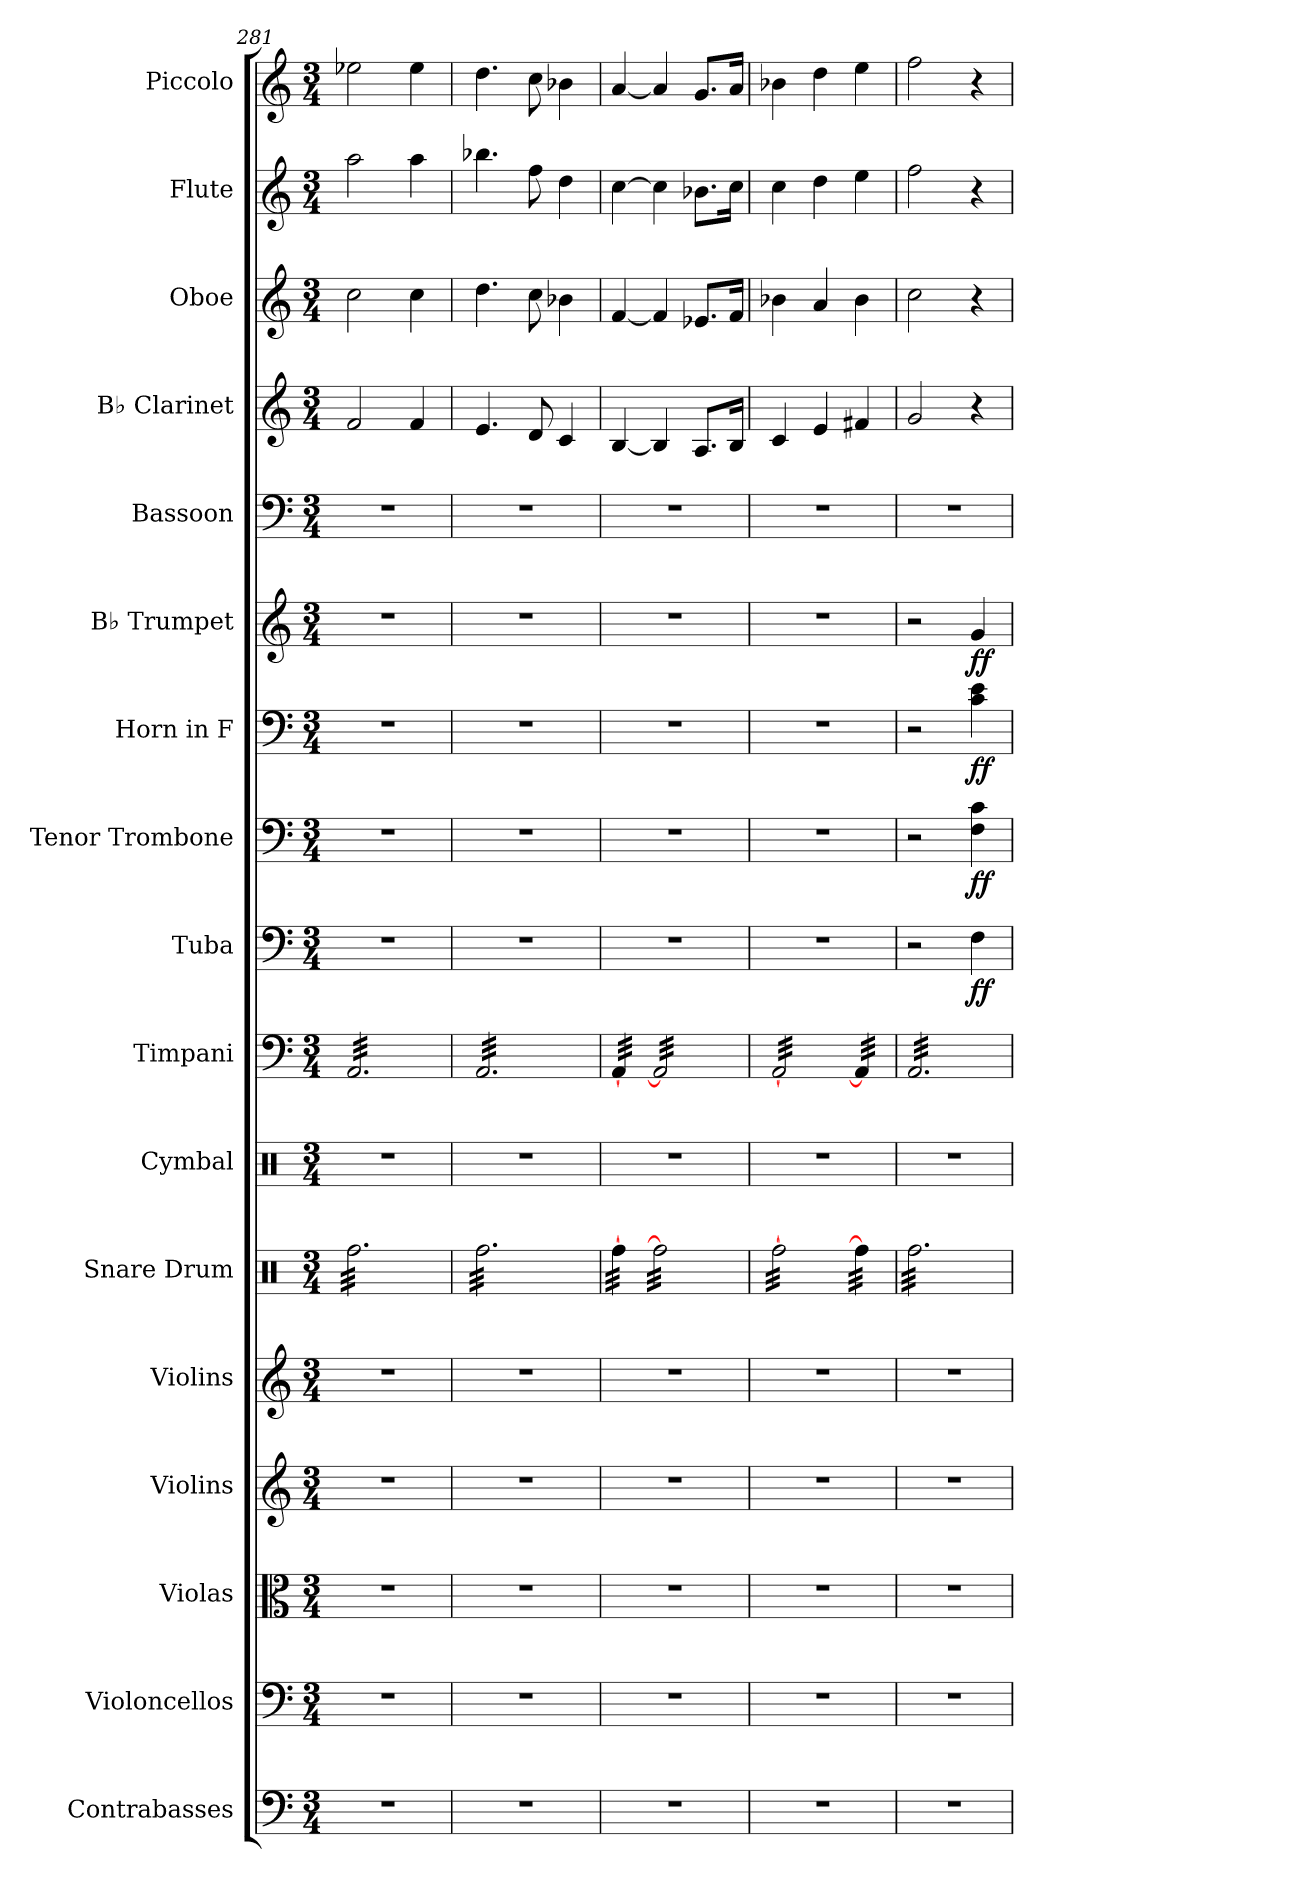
**kern	**kern	**kern	**kern	**kern	**kern	**kern	**kern	**kern	**dynam	**kern	**dynam	**kern	**dynam	**kern	**dynam	**kern	**kern	**kern	**kern	**kern
*part17	*part16	*part15	*part14	*part13	*part12	*part11	*part10	*part9	*part9	*part8	*part8	*part7	*part7	*part6	*part6	*part5	*part4	*part3	*part2	*part1
*staff17	*staff16	*staff15	*staff14	*staff13	*staff12	*staff11	*staff10	*staff9	*staff9	*staff8	*staff8	*staff7	*staff7	*staff6	*staff6	*staff5	*staff4	*staff3	*staff2	*staff1
*I"Contrabasses	*I"Violoncellos	*I"Violas	*I"Violins	*I"Violins	*I"Snare Drum	*I"Cymbal	*I"Timpani	*I"Tuba	*	*I"Tenor Trombone	*	*I"Horn in F	*	*I"B♭ Trumpet	*	*I"Bassoon	*I"B♭ Clarinet	*I"Oboe	*I"Flute	*I"Piccolo
*I'Cbs.	*I'Vcs.	*I'Vlas.	*I'Vlns.	*I'Vlns.	*I'S.D.	*I'Cym.	*I'Timp.	*I'Tba.	*	*I'T. Tbn.	*	*	*	*I'B♭ Tpt.	*	*I'Bsn.	*I'B♭ Cl.	*I'Ob.	*I'Fl.	*I'Picc.
*clefF4	*clefF4	*clefC3	*clefG2	*clefG2	*clefX	*clefX	*clefF4	*clefF4	*	*clefF4	*	*clefF4	*	*clefG2	*	*clefF4	*clefG2	*clefG2	*clefG2	*clefG2
*ITrd7c12	*	*	*	*	*	*	*	*	*	*	*	*ITrd4c7	*	*ITrd1c2	*	*	*ITrd1c2	*	*	*ITrd-7c-12
*k[]	*k[]	*k[]	*k[]	*k[]	*k[]	*k[]	*k[]	*k[]	*	*k[]	*	*k[b-]	*	*k[b-e-]	*	*k[]	*k[b-e-]	*k[]	*k[]	*k[]
*M3/4	*M3/4	*M3/4	*M3/4	*M3/4	*M3/4	*M3/4	*M3/4	*M3/4	*	*M3/4	*	*M3/4	*	*M3/4	*	*M3/4	*M3/4	*M3/4	*M3/4	*M3/4
=281	=281	=281	=281	=281	=281	=281	=281	=281	=281	=281	=281	=281	=281	=281	=281	=281	=281	=281	=281	=281
*	*	*	*	*	*tremolo	*	*	*	*	*	*	*	*	*	*	*	*	*	*	*
*	*	*	*	*	*	*	*tremolo	*	*	*	*	*	*	*	*	*	*	*	*	*
2.r	2.r	2.r	2.r	2.r	32Rff\LLL	2.r	32AA/LLL	2.r	.	2.r	.	2.r	.	2.r	.	2.r	2e-/	2cc\	2aa\	2eee-X\
.	.	.	.	.	32Rff\	.	32AA/	.	.	.	.	.	.	.	.	.	.	.	.	.
.	.	.	.	.	32Rff\	.	32AA/	.	.	.	.	.	.	.	.	.	.	.	.	.
.	.	.	.	.	32Rff\	.	32AA/	.	.	.	.	.	.	.	.	.	.	.	.	.
.	.	.	.	.	32Rff\	.	32AA/	.	.	.	.	.	.	.	.	.	.	.	.	.
.	.	.	.	.	32Rff\	.	32AA/	.	.	.	.	.	.	.	.	.	.	.	.	.
.	.	.	.	.	32Rff\	.	32AA/	.	.	.	.	.	.	.	.	.	.	.	.	.
.	.	.	.	.	32Rff\	.	32AA/	.	.	.	.	.	.	.	.	.	.	.	.	.
.	.	.	.	.	32Rff\	.	32AA/	.	.	.	.	.	.	.	.	.	.	.	.	.
.	.	.	.	.	32Rff\	.	32AA/	.	.	.	.	.	.	.	.	.	.	.	.	.
.	.	.	.	.	32Rff\	.	32AA/	.	.	.	.	.	.	.	.	.	.	.	.	.
.	.	.	.	.	32Rff\	.	32AA/	.	.	.	.	.	.	.	.	.	.	.	.	.
.	.	.	.	.	32Rff\	.	32AA/	.	.	.	.	.	.	.	.	.	.	.	.	.
.	.	.	.	.	32Rff\	.	32AA/	.	.	.	.	.	.	.	.	.	.	.	.	.
.	.	.	.	.	32Rff\	.	32AA/	.	.	.	.	.	.	.	.	.	.	.	.	.
.	.	.	.	.	32Rff\	.	32AA/	.	.	.	.	.	.	.	.	.	.	.	.	.
.	.	.	.	.	32Rff\	.	32AA/	.	.	.	.	.	.	.	.	.	4e-/	4cc\	4aa\	4eee-\
.	.	.	.	.	32Rff\	.	32AA/	.	.	.	.	.	.	.	.	.	.	.	.	.
.	.	.	.	.	32Rff\	.	32AA/	.	.	.	.	.	.	.	.	.	.	.	.	.
.	.	.	.	.	32Rff\	.	32AA/	.	.	.	.	.	.	.	.	.	.	.	.	.
.	.	.	.	.	32Rff\	.	32AA/	.	.	.	.	.	.	.	.	.	.	.	.	.
.	.	.	.	.	32Rff\	.	32AA/	.	.	.	.	.	.	.	.	.	.	.	.	.
.	.	.	.	.	32Rff\	.	32AA/	.	.	.	.	.	.	.	.	.	.	.	.	.
.	.	.	.	.	32Rff\JJJ	.	32AA/JJJ	.	.	.	.	.	.	.	.	.	.	.	.	.
=282	=282	=282	=282	=282	=282	=282	=282	=282	=282	=282	=282	=282	=282	=282	=282	=282	=282	=282	=282	=282
2.r	2.r	2.r	2.r	2.r	32Rff\LLL	2.r	32AA/LLL	2.r	.	2.r	.	2.r	.	2.r	.	2.r	4.d/	4.dd\	4.bb-X\	4.ddd\
.	.	.	.	.	32Rff\	.	32AA/	.	.	.	.	.	.	.	.	.	.	.	.	.
.	.	.	.	.	32Rff\	.	32AA/	.	.	.	.	.	.	.	.	.	.	.	.	.
.	.	.	.	.	32Rff\	.	32AA/	.	.	.	.	.	.	.	.	.	.	.	.	.
.	.	.	.	.	32Rff\	.	32AA/	.	.	.	.	.	.	.	.	.	.	.	.	.
.	.	.	.	.	32Rff\	.	32AA/	.	.	.	.	.	.	.	.	.	.	.	.	.
.	.	.	.	.	32Rff\	.	32AA/	.	.	.	.	.	.	.	.	.	.	.	.	.
.	.	.	.	.	32Rff\	.	32AA/	.	.	.	.	.	.	.	.	.	.	.	.	.
.	.	.	.	.	32Rff\	.	32AA/	.	.	.	.	.	.	.	.	.	.	.	.	.
.	.	.	.	.	32Rff\	.	32AA/	.	.	.	.	.	.	.	.	.	.	.	.	.
.	.	.	.	.	32Rff\	.	32AA/	.	.	.	.	.	.	.	.	.	.	.	.	.
.	.	.	.	.	32Rff\	.	32AA/	.	.	.	.	.	.	.	.	.	.	.	.	.
.	.	.	.	.	32Rff\	.	32AA/	.	.	.	.	.	.	.	.	.	8c/	8cc\	8ff\	8ccc\
.	.	.	.	.	32Rff\	.	32AA/	.	.	.	.	.	.	.	.	.	.	.	.	.
.	.	.	.	.	32Rff\	.	32AA/	.	.	.	.	.	.	.	.	.	.	.	.	.
.	.	.	.	.	32Rff\	.	32AA/	.	.	.	.	.	.	.	.	.	.	.	.	.
.	.	.	.	.	32Rff\	.	32AA/	.	.	.	.	.	.	.	.	.	4B-/	4b-X\	4dd\	4bb-X\
.	.	.	.	.	32Rff\	.	32AA/	.	.	.	.	.	.	.	.	.	.	.	.	.
.	.	.	.	.	32Rff\	.	32AA/	.	.	.	.	.	.	.	.	.	.	.	.	.
.	.	.	.	.	32Rff\	.	32AA/	.	.	.	.	.	.	.	.	.	.	.	.	.
.	.	.	.	.	32Rff\	.	32AA/	.	.	.	.	.	.	.	.	.	.	.	.	.
.	.	.	.	.	32Rff\	.	32AA/	.	.	.	.	.	.	.	.	.	.	.	.	.
.	.	.	.	.	32Rff\	.	32AA/	.	.	.	.	.	.	.	.	.	.	.	.	.
.	.	.	.	.	32Rff\JJJ	.	32AA/JJJ	.	.	.	.	.	.	.	.	.	.	.	.	.
=283	=283	=283	=283	=283	=283	=283	=283	=283	=283	=283	=283	=283	=283	=283	=283	=283	=283	=283	=283	=283
2.r	2.r	2.r	2.r	2.r	[32Rff\LLL	2.r	[32AA/LLL	2.r	.	2.r	.	2.r	.	2.r	.	2.r	[4A/	[4f/	[4cc\	[4aa/
.	.	.	.	.	32Rff\	.	32AA/	.	.	.	.	.	.	.	.	.	.	.	.	.
.	.	.	.	.	32Rff\	.	32AA/	.	.	.	.	.	.	.	.	.	.	.	.	.
.	.	.	.	.	32Rff\	.	32AA/	.	.	.	.	.	.	.	.	.	.	.	.	.
.	.	.	.	.	32Rff\	.	32AA/	.	.	.	.	.	.	.	.	.	.	.	.	.
.	.	.	.	.	32Rff\	.	32AA/	.	.	.	.	.	.	.	.	.	.	.	.	.
.	.	.	.	.	32Rff\	.	32AA/	.	.	.	.	.	.	.	.	.	.	.	.	.
.	.	.	.	.	32Rff\JJJ	.	32AA/JJJ	.	.	.	.	.	.	.	.	.	.	.	.	.
.	.	.	.	.	32Rff\]LLL	.	32AA/]LLL	.	.	.	.	.	.	.	.	.	4A/]	4f/]	4cc\]	4aa/]
.	.	.	.	.	32Rff\	.	32AA/	.	.	.	.	.	.	.	.	.	.	.	.	.
.	.	.	.	.	32Rff\	.	32AA/	.	.	.	.	.	.	.	.	.	.	.	.	.
.	.	.	.	.	32Rff\	.	32AA/	.	.	.	.	.	.	.	.	.	.	.	.	.
.	.	.	.	.	32Rff\	.	32AA/	.	.	.	.	.	.	.	.	.	.	.	.	.
.	.	.	.	.	32Rff\	.	32AA/	.	.	.	.	.	.	.	.	.	.	.	.	.
.	.	.	.	.	32Rff\	.	32AA/	.	.	.	.	.	.	.	.	.	.	.	.	.
.	.	.	.	.	32Rff\	.	32AA/	.	.	.	.	.	.	.	.	.	.	.	.	.
.	.	.	.	.	32Rff\	.	32AA/	.	.	.	.	.	.	.	.	.	8.G/L	8.e-X/L	8.b-X\L	8.gg/L
.	.	.	.	.	32Rff\	.	32AA/	.	.	.	.	.	.	.	.	.	.	.	.	.
.	.	.	.	.	32Rff\	.	32AA/	.	.	.	.	.	.	.	.	.	.	.	.	.
.	.	.	.	.	32Rff\	.	32AA/	.	.	.	.	.	.	.	.	.	.	.	.	.
.	.	.	.	.	32Rff\	.	32AA/	.	.	.	.	.	.	.	.	.	.	.	.	.
.	.	.	.	.	32Rff\	.	32AA/	.	.	.	.	.	.	.	.	.	.	.	.	.
.	.	.	.	.	32Rff\	.	32AA/	.	.	.	.	.	.	.	.	.	16A/Jk	16f/Jk	16cc\Jk	16aa/Jk
.	.	.	.	.	32Rff\JJJ	.	32AA/JJJ	.	.	.	.	.	.	.	.	.	.	.	.	.
=284	=284	=284	=284	=284	=284	=284	=284	=284	=284	=284	=284	=284	=284	=284	=284	=284	=284	=284	=284	=284
2.r	2.r	2.r	2.r	2.r	[32Rff\LLL	2.r	[32AA/LLL	2.r	.	2.r	.	2.r	.	2.r	.	2.r	4B-/	4b-X\	4cc\	4bb-X\
.	.	.	.	.	32Rff\	.	32AA/	.	.	.	.	.	.	.	.	.	.	.	.	.
.	.	.	.	.	32Rff\	.	32AA/	.	.	.	.	.	.	.	.	.	.	.	.	.
.	.	.	.	.	32Rff\	.	32AA/	.	.	.	.	.	.	.	.	.	.	.	.	.
.	.	.	.	.	32Rff\	.	32AA/	.	.	.	.	.	.	.	.	.	.	.	.	.
.	.	.	.	.	32Rff\	.	32AA/	.	.	.	.	.	.	.	.	.	.	.	.	.
.	.	.	.	.	32Rff\	.	32AA/	.	.	.	.	.	.	.	.	.	.	.	.	.
.	.	.	.	.	32Rff\	.	32AA/	.	.	.	.	.	.	.	.	.	.	.	.	.
.	.	.	.	.	32Rff\	.	32AA/	.	.	.	.	.	.	.	.	.	4d/	4a/	4dd\	4ddd\
.	.	.	.	.	32Rff\	.	32AA/	.	.	.	.	.	.	.	.	.	.	.	.	.
.	.	.	.	.	32Rff\	.	32AA/	.	.	.	.	.	.	.	.	.	.	.	.	.
.	.	.	.	.	32Rff\	.	32AA/	.	.	.	.	.	.	.	.	.	.	.	.	.
.	.	.	.	.	32Rff\	.	32AA/	.	.	.	.	.	.	.	.	.	.	.	.	.
.	.	.	.	.	32Rff\	.	32AA/	.	.	.	.	.	.	.	.	.	.	.	.	.
.	.	.	.	.	32Rff\	.	32AA/	.	.	.	.	.	.	.	.	.	.	.	.	.
.	.	.	.	.	32Rff\JJJ	.	32AA/JJJ	.	.	.	.	.	.	.	.	.	.	.	.	.
.	.	.	.	.	32Rff\]LLL	.	32AA/]LLL	.	.	.	.	.	.	.	.	.	4en/	4b-\	4ee\	4eee\
.	.	.	.	.	32Rff\	.	32AA/	.	.	.	.	.	.	.	.	.	.	.	.	.
.	.	.	.	.	32Rff\	.	32AA/	.	.	.	.	.	.	.	.	.	.	.	.	.
.	.	.	.	.	32Rff\	.	32AA/	.	.	.	.	.	.	.	.	.	.	.	.	.
.	.	.	.	.	32Rff\	.	32AA/	.	.	.	.	.	.	.	.	.	.	.	.	.
.	.	.	.	.	32Rff\	.	32AA/	.	.	.	.	.	.	.	.	.	.	.	.	.
.	.	.	.	.	32Rff\	.	32AA/	.	.	.	.	.	.	.	.	.	.	.	.	.
.	.	.	.	.	32Rff\JJJ	.	32AA/JJJ	.	.	.	.	.	.	.	.	.	.	.	.	.
=285	=285	=285	=285	=285	=285	=285	=285	=285	=285	=285	=285	=285	=285	=285	=285	=285	=285	=285	=285	=285
2.r	2.r	2.r	2.r	2.r	32Rff\LLL	2.r	32AA/LLL	2r	.	2r	.	2r	.	2r	.	2.r	2f/	2cc\	2ff\	2fff\
.	.	.	.	.	32Rff\	.	32AA/	.	.	.	.	.	.	.	.	.	.	.	.	.
.	.	.	.	.	32Rff\	.	32AA/	.	.	.	.	.	.	.	.	.	.	.	.	.
.	.	.	.	.	32Rff\	.	32AA/	.	.	.	.	.	.	.	.	.	.	.	.	.
.	.	.	.	.	32Rff\	.	32AA/	.	.	.	.	.	.	.	.	.	.	.	.	.
.	.	.	.	.	32Rff\	.	32AA/	.	.	.	.	.	.	.	.	.	.	.	.	.
.	.	.	.	.	32Rff\	.	32AA/	.	.	.	.	.	.	.	.	.	.	.	.	.
.	.	.	.	.	32Rff\	.	32AA/	.	.	.	.	.	.	.	.	.	.	.	.	.
.	.	.	.	.	32Rff\	.	32AA/	.	.	.	.	.	.	.	.	.	.	.	.	.
.	.	.	.	.	32Rff\	.	32AA/	.	.	.	.	.	.	.	.	.	.	.	.	.
.	.	.	.	.	32Rff\	.	32AA/	.	.	.	.	.	.	.	.	.	.	.	.	.
.	.	.	.	.	32Rff\	.	32AA/	.	.	.	.	.	.	.	.	.	.	.	.	.
.	.	.	.	.	32Rff\	.	32AA/	.	.	.	.	.	.	.	.	.	.	.	.	.
.	.	.	.	.	32Rff\	.	32AA/	.	.	.	.	.	.	.	.	.	.	.	.	.
.	.	.	.	.	32Rff\	.	32AA/	.	.	.	.	.	.	.	.	.	.	.	.	.
.	.	.	.	.	32Rff\	.	32AA/	.	.	.	.	.	.	.	.	.	.	.	.	.
!	!	!	!	!	!	!	!	!	!LO:DY:b	!	!LO:DY:b	!	!LO:DY:b	!	!LO:DY:b	!	!	!	!	!
.	.	.	.	.	32Rff\	.	32AA/	4F\	ff	4F\ 4c\	ff	4F\ 4A\	ff	4f/	ff	.	4r	4r	4r	4r
.	.	.	.	.	32Rff\	.	32AA/	.	.	.	.	.	.	.	.	.	.	.	.	.
.	.	.	.	.	32Rff\	.	32AA/	.	.	.	.	.	.	.	.	.	.	.	.	.
.	.	.	.	.	32Rff\	.	32AA/	.	.	.	.	.	.	.	.	.	.	.	.	.
.	.	.	.	.	32Rff\	.	32AA/	.	.	.	.	.	.	.	.	.	.	.	.	.
.	.	.	.	.	32Rff\	.	32AA/	.	.	.	.	.	.	.	.	.	.	.	.	.
.	.	.	.	.	32Rff\	.	32AA/	.	.	.	.	.	.	.	.	.	.	.	.	.
.	.	.	.	.	32Rff\JJJ	.	32AA/JJJ	.	.	.	.	.	.	.	.	.	.	.	.	.
*	*	*	*	*	*	*	*Xtremolo	*	*	*	*	*	*	*	*	*	*	*	*	*
*	*	*	*	*	*Xtremolo	*	*	*	*	*	*	*	*	*	*	*	*	*	*	*
=	=	=	=	=	=	=	=	=	=	=	=	=	=	=	=	=	=	=	=	=
*-	*-	*-	*-	*-	*-	*-	*-	*-	*-	*-	*-	*-	*-	*-	*-	*-	*-	*-	*-	*-
